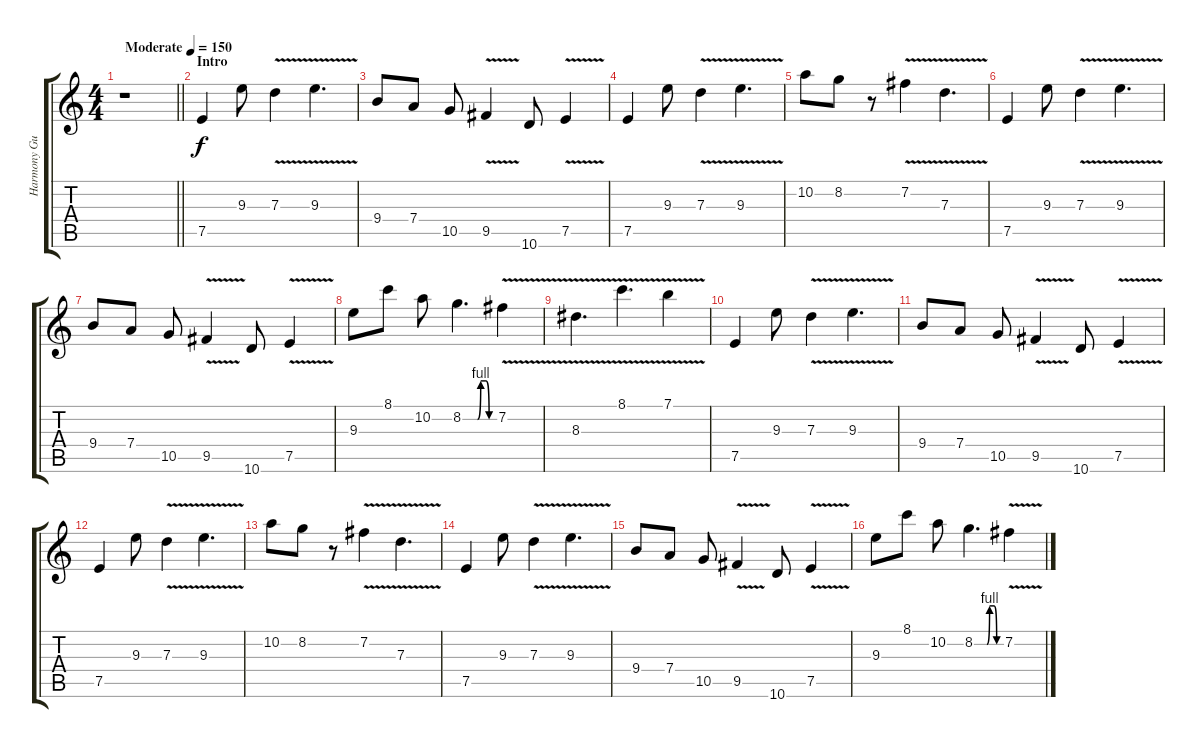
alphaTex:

\track ("Harmony Guitar" "Harmony Gu") {instrument overdrivenguitar}
\staff {score tabs}
\tuning (E4 B3 G3 D3 A2 E2) {hide}
\ts (4 4)
\tempo (150 "Moderate")
\clef g2
\barLineRight lightlight
\ks c
r.1{dy f instrument overdrivenguitar} |
\section ("" "Intro")
7.5.4 9.3.8 7.3{v}.4 9.3{v}.4{d} |
9.4.8 7.4.8 10.5.8 9.5{v}.4 10.6.8 7.5{v}.4 |
7.5.4 9.3.8 7.3{v}.4 9.3{v}.4{d} |
10.2.8 8.2.8 r.8 7.2{v}.4 7.3{v}.4{d} |
7.5.4 9.3.8 7.3{v}.4 9.3{v}.4{d} |
9.4.8 7.4.8 10.5.8 9.5{v}.4 10.6.8 7.5{v}.4 |
9.3.8 8.1.8 10.2.8 8.2{be (custom 0 0 28 0 34 4 44 4 50 0 60 0)}.4{d} 7.2{v}.4 |
8.3{v}.4{d} 8.1{v}.4{d} 7.1{v}.4 |
7.5.4 9.3.8 7.3{v}.4 9.3{v}.4{d} |
9.4.8 7.4.8 10.5.8 9.5{v}.4 10.6.8 7.5{v}.4 |
7.5.4 9.3.8 7.3{v}.4 9.3{v}.4{d} |
10.2.8 8.2.8 r.8 7.2{v}.4 7.3{v}.4{d} |
7.5.4 9.3.8 7.3{v}.4 9.3{v}.4{d} |
9.4.8 7.4.8 10.5.8 9.5{v}.4 10.6.8 7.5{v}.4 |
9.3.8 8.1.8 10.2.8 8.2{be (custom 0 0 28 0 34 4 44 4 50 0 60 0)}.4{d} 7.2{v}.4
